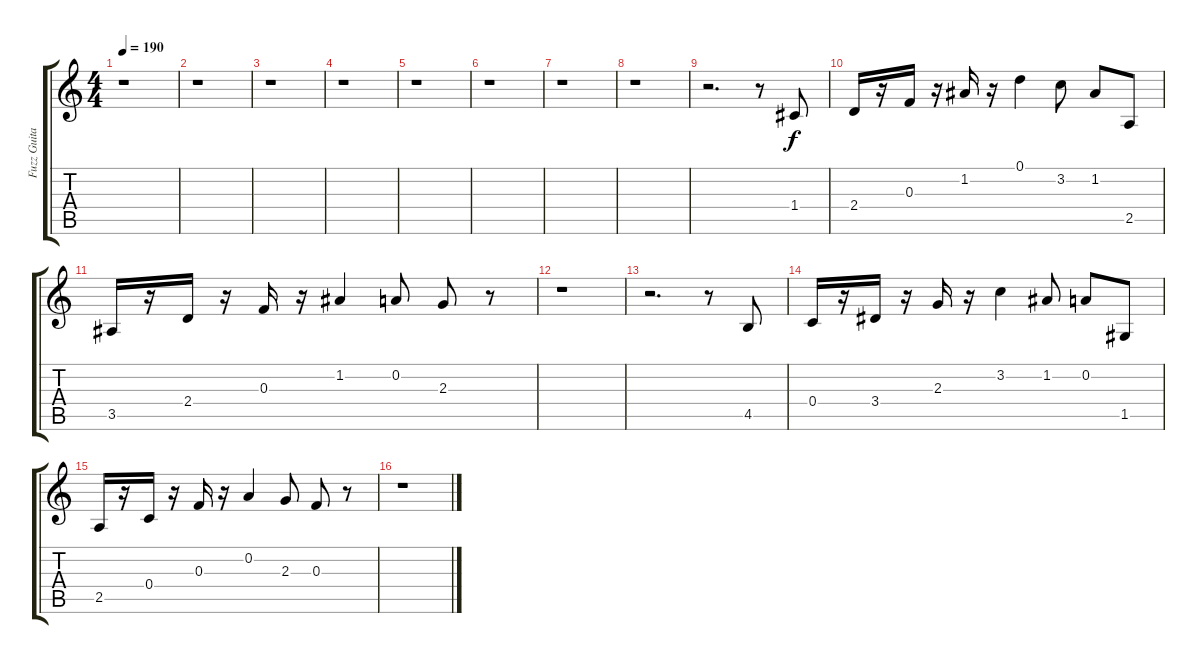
\track ("Fuzz Guitar" "Fuzz Guita") {instrument electricguitarjazz}
\staff {score tabs}
\tuning (D4 A3 F3 C3 G2 D2) {hide}
\ts (4 4)
\tempo 190
\clef g2
\ks c
r.1{dy f} |
r.1 |
r.1 |
r.1 |
r.1 |
r.1 |
r.1 |
r.1 |
r.2{d} r.8 1.4.8 |
2.4.16 r.16 0.3.16 r.16 1.2.16 r.16 0.1.4 3.2.8 1.2.8 2.5.8 |
3.5.16 r.16 2.4.16 r.16 0.3.16 r.16 1.2.4 0.2.8 2.3.8 r.8 |
r.1 |
r.2{d} r.8 4.5.8 |
0.4.16 r.16 3.4.16 r.16 2.3.16 r.16 3.2.4 1.2.8 0.2.8 1.5.8 |
2.5.16 r.16 0.4.16 r.16 0.3.16 r.16 0.2.4 2.3.8 0.3.8 r.8 |
r.1
